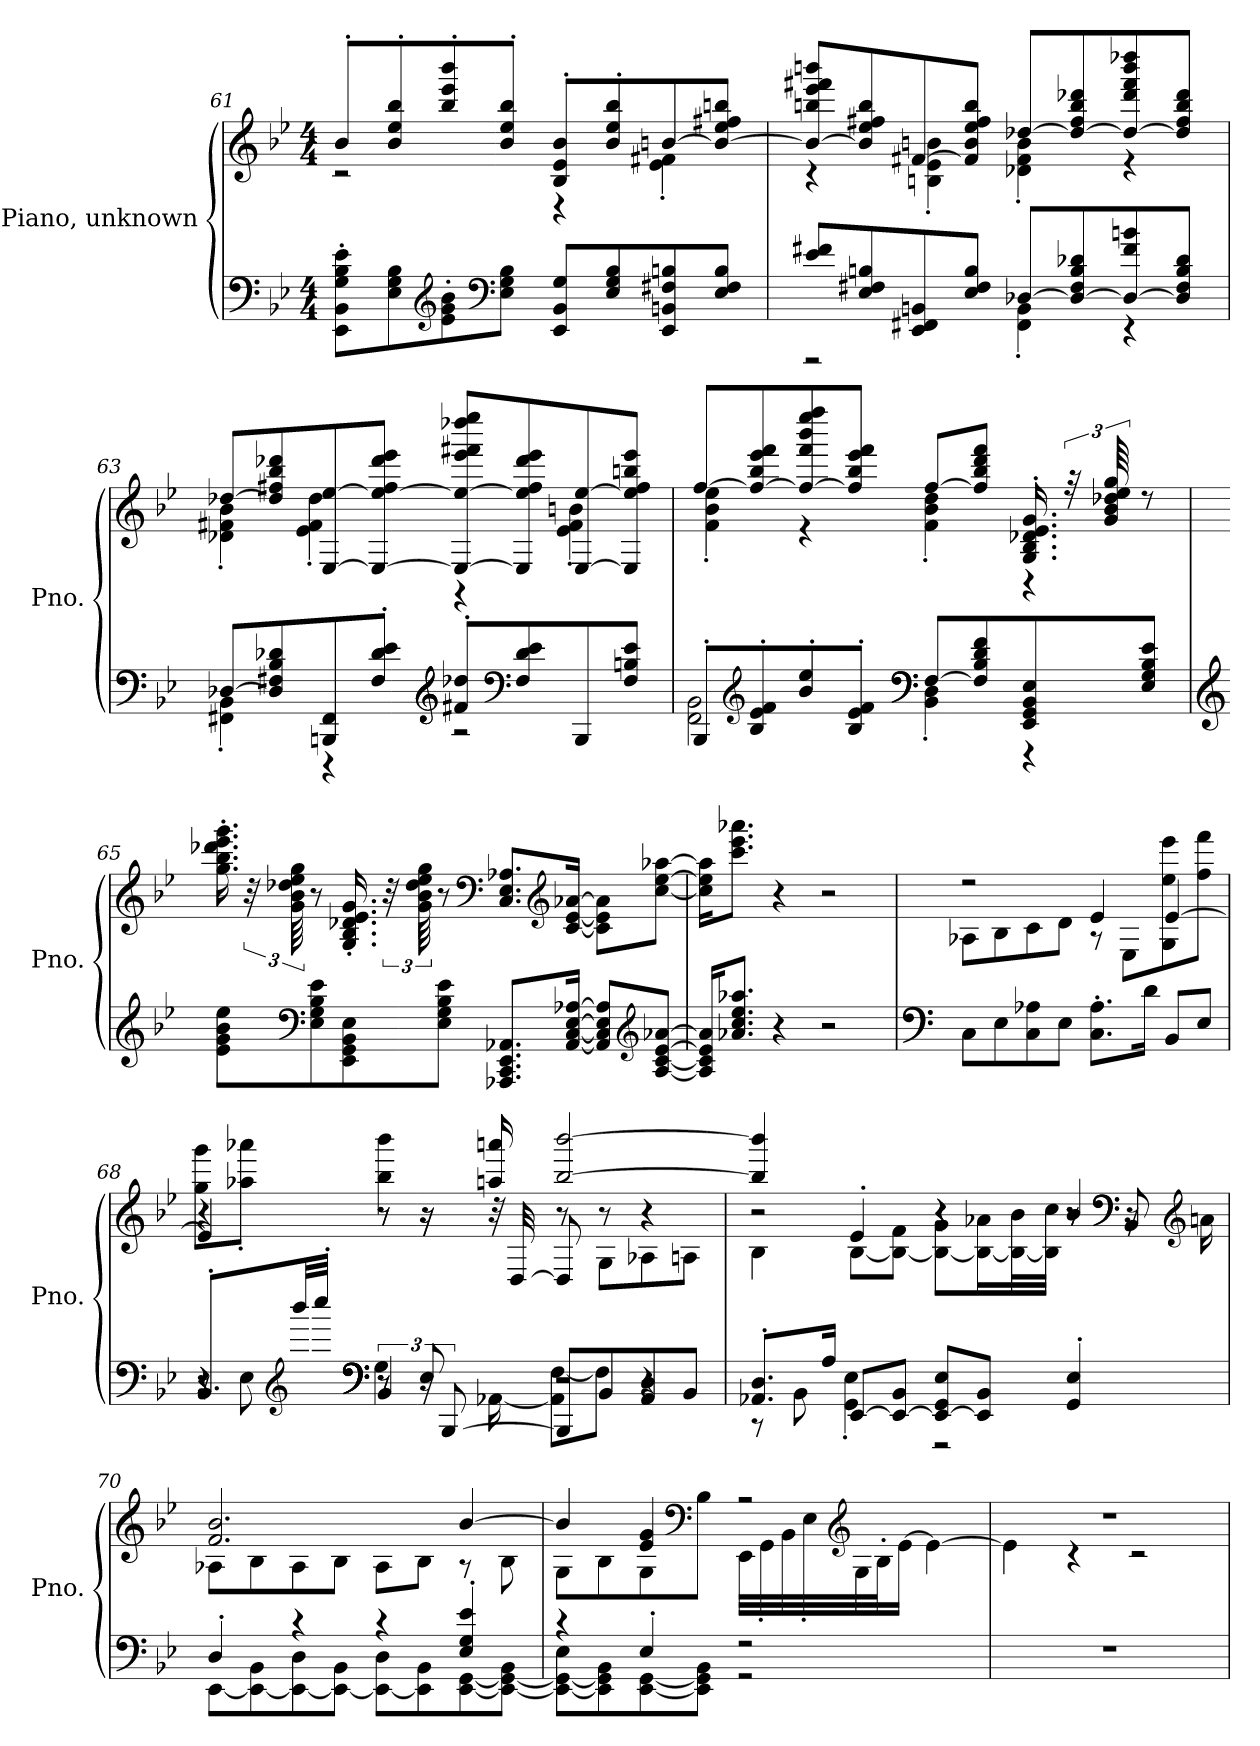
**kern	**kern
*part1	*part1
*staff2	*staff1
*I"Piano, unknown	*
*I'Pno.	*
*clefF4	*clefG2
*k[b-e-]	*k[b-e-]
*M4/4	*M4/4
=61	=61
*	*^
8EE-\' 8BB-\' 8G\' 8B-\' 8e-\'L	8b-'/L	2r
8E-\ 8G\ 8B-\	8b-/' 8ee-/' 8bb-/'	.
*clefG2	*	*
8e-\' 8g\' 8b-\'	8bb-/' 8eee-/' 8bbb-/'	.
*clefF4	*	*
8E-\ 8G\ 8B-\J	8b-/' 8ee-/' 8bb-/'J	.
8EE-/ 8BB-/ 8G/L	8B-/' 8e-/' 8b-/'L	4r
8E-/ 8G/ 8B-/	8b-/' 8ee-/' 8bb-/'	.
8EE-/ 8BBn/ 8F#X/ 8Bn/	[8bn/	4e-\' 4f#X\'
8E-/ 8F#/ 8B/J	8b/_ 8ee-/ 8ff#X/ 8bbn/J	.
!!LO:LB:g=z	!!
=62	=62	=62
*^	*	*
8e-/ 8f#X/L	2r	8b/_ 8bbn/ 8eee-/ 8fff#X/ 8bbbn/L	4r
8E-/ 8F#X/ 8Bn/	.	8b/] 8ee-/ 8ff#X/ 8bb/	.
8EE-/ 8FF#X/ 8BBn/	.	[8f#X/	4Bn\' 4e-\' 4bn\'
8E-/ 8F#/ 8B/J	.	8f#/] 8b/ 8ee-/ 8ff#/ 8bb/J	.
[8D-X/L	4FF#\' 4BB\'	[8dd-X/L	4d-X\' 4f#\' 4b\'
8D-/_ 8F#/ 8B/ 8d-X/	.	8dd-/_ 8ff#/ 8bb/ 8ddd-X/	.
8D-/_ 8f#/ 8bn/	4r	8dd-/_ 8ddd-/ 8fff#/ 8bbb/ 8dddd-X/	4r
8D-/] 8F#/ 8B/ 8d-/J	.	8dd-/] 8ff#/ 8bb/ 8ddd-/J	.
=63	=63	=63	=63
[8D-X/L	4FF#X\' 4BB-\'	[8dd-X/L	4d-X\' 4f#X\' 4b-\'
8D-/] 8F#X/ 8B-/ 8d-X/	.	8dd-/] 8ff#X/ 8bb-/ 8ddd-X/	.
8BBBn/ 8FF#/	4r	[8E-/ [8ee-/	4e-\' 4f#\' 4dd-\'
8F#/' 8d-/' 8e-/'J	.	8E-/_ 8ee-/_ 8ff#/ 8ddd-/ 8eee-/J	.
*clefG2	*	*	*
8f#X/' 8dd-X/'L	2r	8E-/_ 8ee-/_ 8eee-/ 8fff#X/ 8dddd-X/ 8eeee-/L	4r
*clefF4	*	*	*
8F#/ 8d-/ 8e-/	.	8E-/] 8ee-/] 8ff#/ 8ddd-/ 8eee-/	.
8BBB/	.	[8E-/ [8ee-/	4e-\' 4f#\' 4bn\'
8F#/ 8Bn/ 8e-/J	.	8E-/] 8ee-/] 8ff#/ 8bbn/ 8eee-/J	.
!!LO:PB:g=z	!!
=64	=64	=64	=64
8BBB-'/L	2FF\ 2BB-\	[8ff/L	4f\' 4b-\' 4ee-\'
*clefG2	*	*	*
8B-/' 8e-/' 8f/'	.	8ff/_ 8bb-/ 8eee-/ 8fff/	.
8b-/' 8ee-/'	.	8ff/_ 8fff/ 8bbb-/ 8eeee-/ 8ffff/	4r
8B-/' 8e-/' 8f/'J	.	8ff/] 8bb-/ 8eee-/ 8fff/J	.
*clefF4	*	*	*
[8F/L	4BB-\' 4D\'	[8ff/L	4f\' 4b-\' 4dd\'
8F/] 8B-/ 8d/ 8f/	.	8ff/] 8bb-/ 8ddd/ 8fff/J	.
8EE-/ 8GG/ 8BB-/ 8E-/	4r	16.G/' 16.B-/' 16.d-X/' 16.e-/' 16.g/'	4r
.	.	48r	.
.	.	96g/ 96b-/ 96dd-X/ 96ee-/ 96gg/	.
8E-/ 8G/ 8B-/ 8e-/J	.	8r	.
*v	*v	*	*
*	*v	*v
!!LO:LB:g=z
=65	=65
*clefG2	*
8e-\ 8g\ 8b-\ 8ee-\L	16.gg\' 16.bb-\' 16.ddd-X\' 16.eee-\' 16.ggg\'
.	48r
.	96g\ 96b-\ 96dd-X\ 96ee-\ 96gg\
*clefF4	*
8E-\ 8G\ 8B-\ 8e-\	8r
8EE-\ 8GG\ 8BB-\ 8E-\	16.G/' 16.B-/' 16.d-X/' 16.e-/' 16.g/'
.	48r
.	96g\ 96b-\ 96dd-\ 96ee-\ 96gg\
8E-\ 8G\ 8B-\ 8e-\J	8r
*	*clefF4
8.AAA-X/ 8.CC/ 8.EE-/ 8.AA-X/L	8.C/ 8.E-/ 8.A-X/L
*	*clefG2
[16AA-/ [16C/ [16E-/ [16A-X/Jk	[16c/ [16e-/ [16a-X/Jk
8AA-/] 8C/] 8E-/] 8A-/]L	8c\] 8e-\] 8a-\]L
*clefG2	*
[8A-/ [8c/ [8e-/ [8a-X/J	[8cc\ [8ee-\ [8aa-X\J
=66	=66
16A-/] 16c/] 16e-/] 16a-/]KL	16cc\] 16ee-\] 16aa-\]KL
8.a-X/ 8.cc/ 8.ee-/ 8.aa-X/J	8.ccc\ 8.eee-\ 8.aaa-X\J
4r	4r
2r	2r
=67	=67
*clefF4	*
*	*^
8C\L	2r	8A-X\L
8E-\	.	8B-\
8C\ 8A-X\	.	8c\
8E-\J	.	8d\J
8.C\' 8.A-\'L	4e-/	8r
.	.	8E-\L
16d\Jk	.	.
8BB-/L	[4e-/	8G\ 8ee-\ 8eee-\
8E-/J	.	8ff\ 8fff\J
!!LO:LB:g=z
=68	=68	=68
*^	*	*^
*	*^	*	*	*
*	*	*^	*	*	*
8.BB-'/L	4r	4r	8r	4e-/]	8gg\ 8ggg\L	4r
.	.	.	8E-\	.	8aa-X\' 8aaa-X\'J	.
*clefG2	*	*	*	*	*	*
32bbb-/LL	.	.	.	.	.	.
32cccc'/JJJ	.	.	.	.	.	.
*clefF4	*	*	*	*	*	*
6BB-/	4G\	8r	8r	8r	4bb-\ 4bbb-\	8r
.	.	8E-/	16r	16r	.	16r
[12BBB-/	.	.	.	.	.	.
.	.	.	[16AA-X\	16aan/ 16aaan/	.	32r
.	.	.	.	.	.	[32D/
8BBB-/L]	2r	2r	8AA-\] [8F\L	[2bb-/ [2bbb-/	8r	8D/]
8BB-/	.	.	8F\J]	.	8G\L	8r
8AA-/ 8D/	.	.	4r	.	8A-X\	4r
8BB-/J	.	.	.	.	8An\J	.
*	*v	*v	*v	*	*	*
=69	=69	=69	=69	=69
8.AA-X/' 8.D/'L	8r	4bb-/] 4bbb-/]	4B-\	2r
.	8BB-\	.	.	.
16A/Jk	.	.	.	.
[8EE-/L	4GG\' 4E-\'	4e-'/	[8B-\L	.
8EE-/_ 8BB-/J	.	.	8B-\_ 8f\J	.
8EE-/_ 8GG/ 8E-/L	2r	4r	8B-\_ 8g\L	4r
8EE-/] 8BB-/J	.	.	16B-\_ 16a-X\L	.
.	.	.	32B-\_ 32b-\L	.
.	.	.	32B-\] 32cc\JJJ	.
4GG/' 4E-/'	.	4b-/	8r	8r
*	*	*clefF4	*	*
.	.	.	16r	8BB-/
*	*	*clefG2	*	*
.	.	.	16an\	.
*	*	*	*v	*v
!!LO:LB:g=z
=70	=70	=70	=70
4D'/	[8EE-\L	2.f/ 2.b-/	8A-X\L
.	8EE-\_ 8BB-\	.	8B-\
4r	8EE-\_ 8D\	.	8A-\
.	8EE-\_ 8BB-\J	.	8B-\J
4r	8EE-\_ 8D\L	.	8A-\L
.	8EE-\] 8BB-\	.	8B-\J
4E-/' 4G/' 4e-/'	[8EE-\ [8GG\	[4b-/	8r
.	8EE-\_ 8GG\_ 8BB-\J	.	8B-\
=71	=71	=71	=71
4r	8EE-\_ 8GG\_ 8E-\L	4b-/]	8G\L
.	8EE-\] 8GG\] 8BB-\	.	8B-\
4E-'/	[8EE-\ [8GG\	4e-/ 4g/	8G\
*	*	*clefF4	*
.	8EE-\] 8GG\] 8BB-\J	.	8B-\J
2r	2r	2r	32EE-\LLL
.	.	.	32GG'\
.	.	.	32BB-\
.	.	.	32E-'\
*	*	*clefG2	*
.	.	.	32G\
.	.	.	32B-'\J
.	.	.	[16e-\JJ
.	.	.	4e-\_
*v	*v	*	*
=72	=72	=72
1r	1r	4e-\]
.	.	4r
.	.	2r
*	*v	*v
=	=
*-	*-
